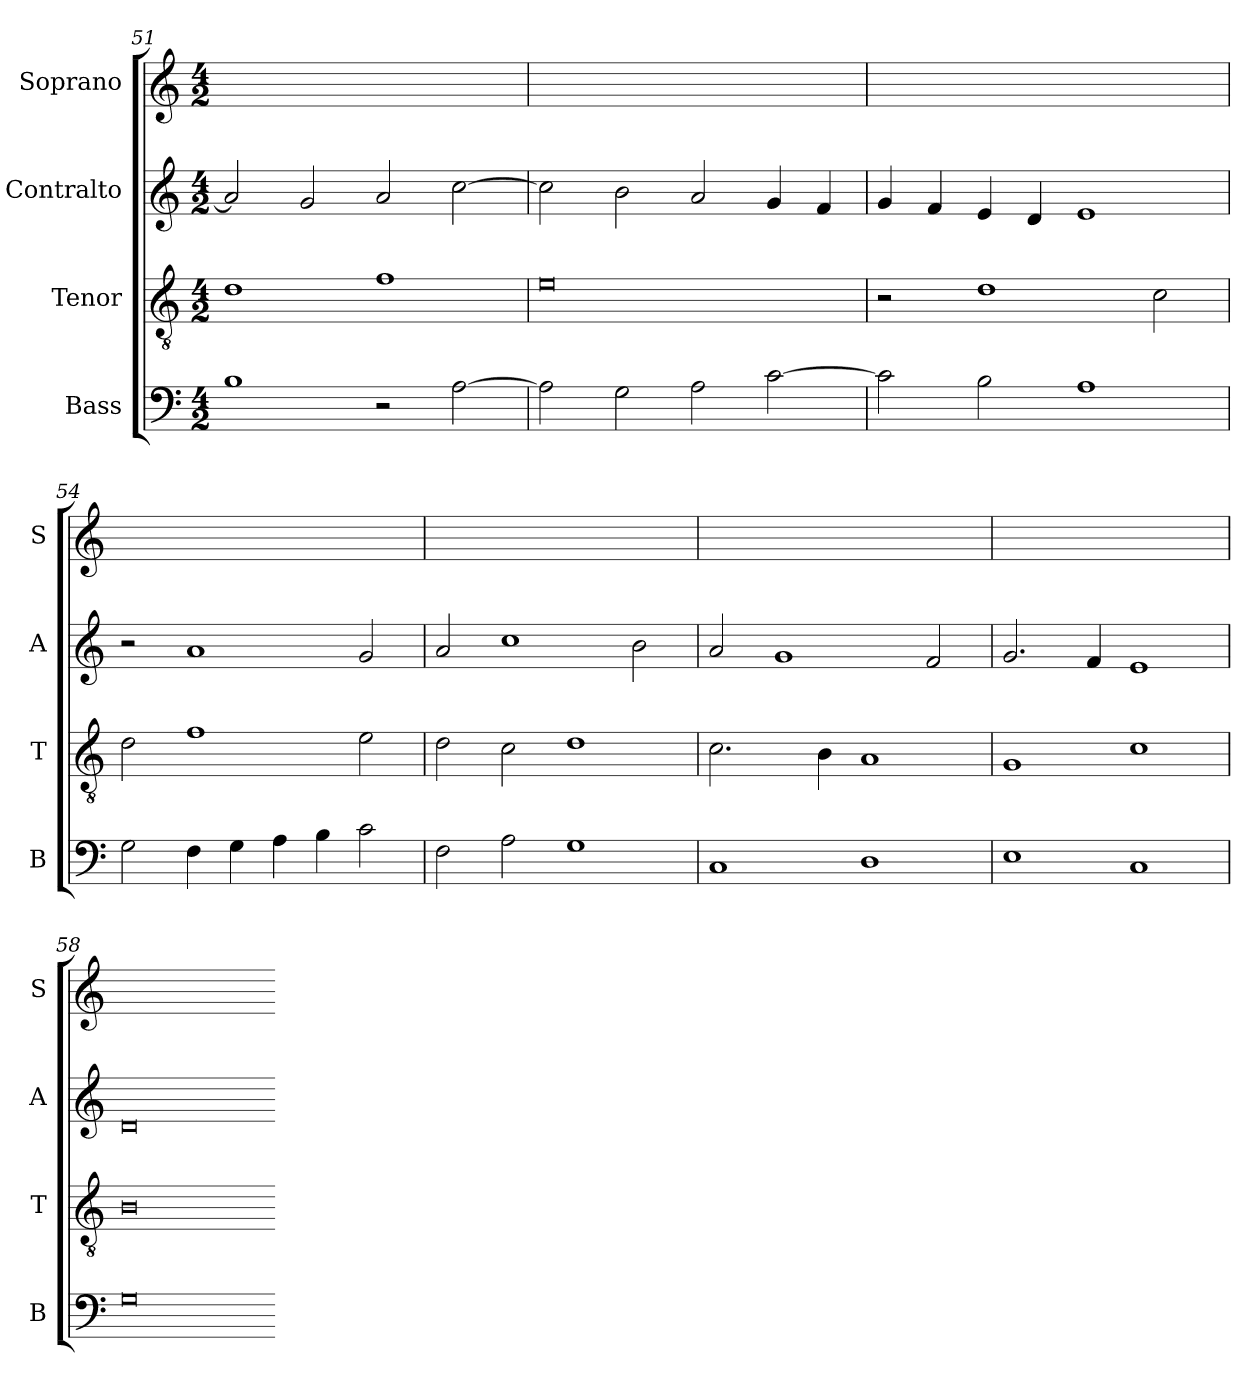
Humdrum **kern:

**kern	**kern	**kern	**kern
*part4	*part3	*part2	*part1
*staff4	*staff3	*staff2	*staff1
*I"Bass	*I"Tenor	*I"Contralto	*I"Soprano
*I'B	*I'T	*I'A	*I'S
*clefF4	*clefGv2	*clefG2	*clefG2
*k[]	*k[]	*k[]	*k[]
*G:mix	*G:mix	*G:mix	*G:mix
*M4/2	*M4/2	*M4/2	*M4/2
=51	=51	=51	=51
1B	1d	2a]	0ryy
.	.	2g	.
2r	1f	2a	.
[2A	.	[2cc	.
=52	=52	=52	=52
2A]	0e	2cc]	0ryy
2G	.	2b	.
2A	.	2a	.
[2c	.	4g	.
.	.	4f	.
=53	=53	=53	=53
2c]	2r	4g	0ryy
.	.	4f	.
2B	1d	4e	.
.	.	4d	.
1A	.	1e	.
.	2c	.	.
=54	=54	=54	=54
2G	2d	2r	0ryy
4F	1f	1a	.
4G	.	.	.
4A	.	.	.
4B	.	.	.
2c	2e	2g	.
=55	=55	=55	=55
2F	2d	2a	0ryy
2A	2c	1cc	.
1G	1d	.	.
.	.	2b	.
=56	=56	=56	=56
1C	2.c	2a	0ryy
.	.	1g	.
.	4B	.	.
1D	1A	.	.
.	.	2f	.
=57	=57	=57	=57
1E	1G	2.g	0ryy
.	.	4f	.
1C	1c	1e	.
=58	=58	=58	=58
0G	0B	0d	0ryy
=-	=-	=-	=-
*-	*-	*-	*-
